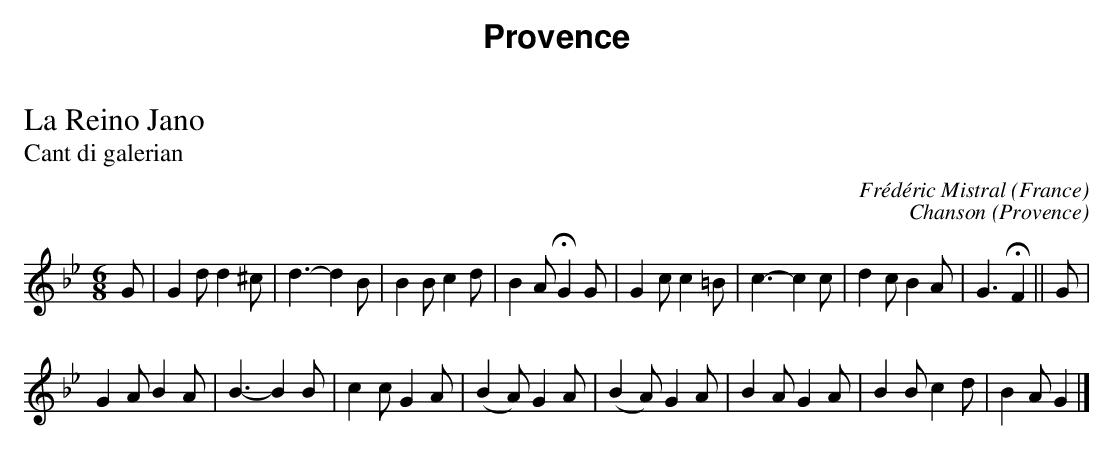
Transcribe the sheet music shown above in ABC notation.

X:1
T:La Reino Jano
T:Cant di galerian
O:France
C:Frédéric Mistral
M:6/8
L:1/8
K:Bb
V:Galoubet
G | G2d d2^c | d3- d2B | B2B c2d | B2A HG2G | G2c c2=B | c3- c2c | d2c B2A | G3 HF2 || G |
G2A B2A | B3- B2B | c2c G2A | (B2A) G2A | (B2A) G2A | B2A G2A | B2B c2d | B2A G2 |]
